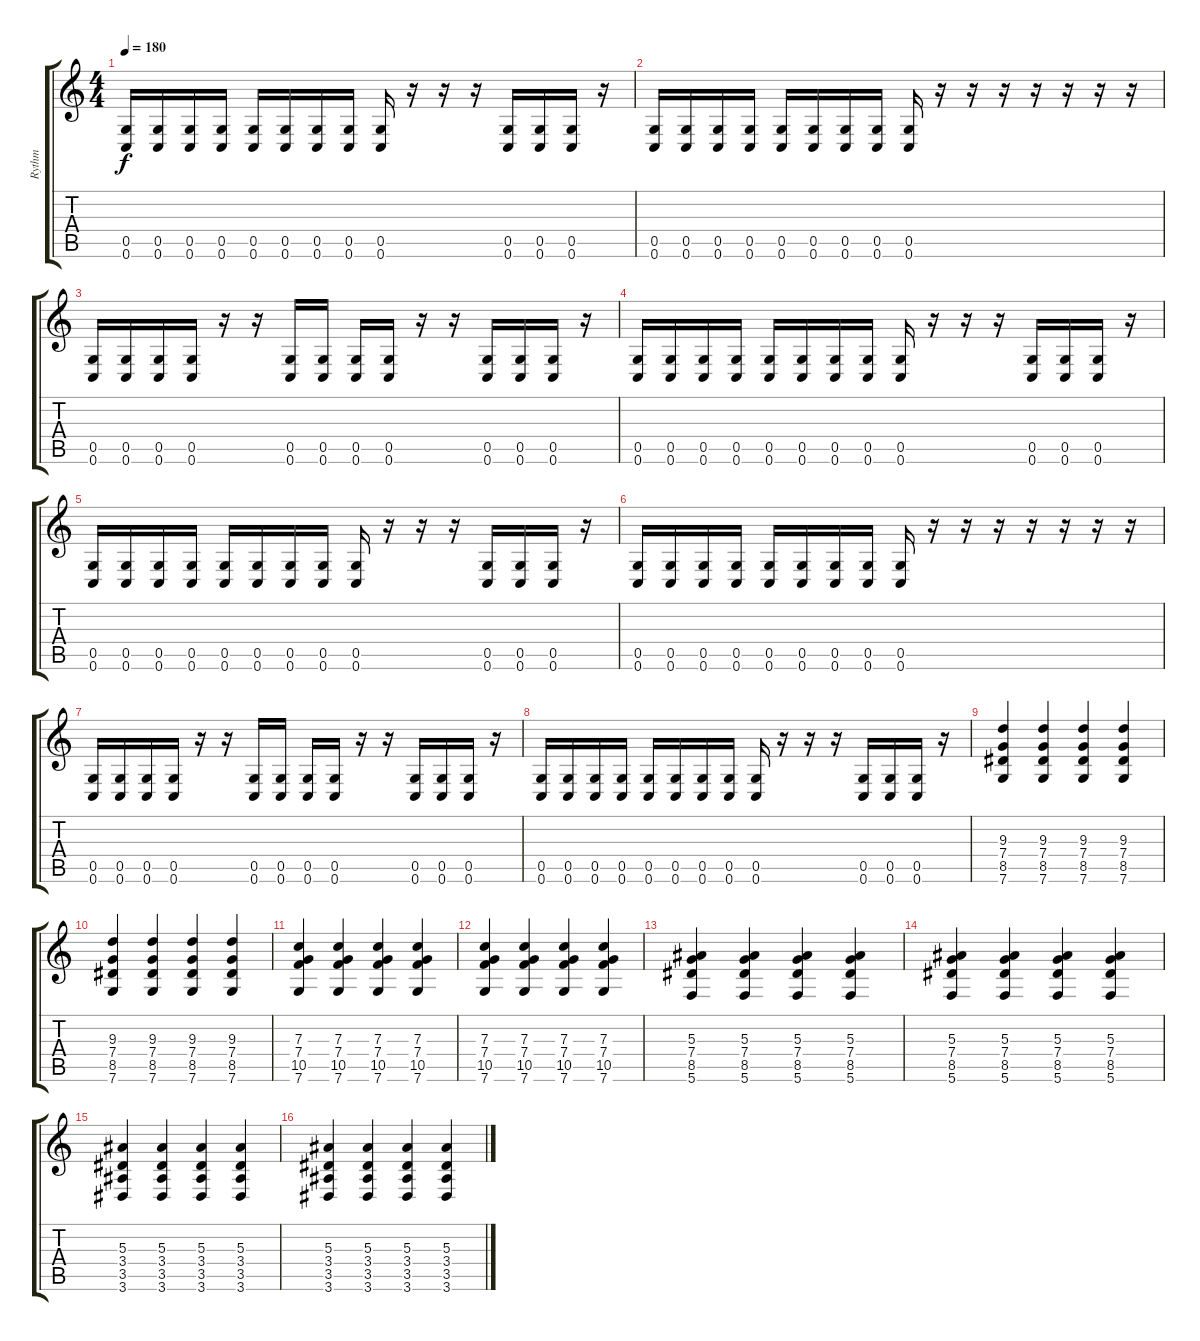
\track ("Rythm" "Rythm") {instrument distortionguitar}
\staff {score tabs}
\tuning (D4 A3 F3 C3 G2 C2) {hide}
\ts (4 4)
\tempo 180
\clef g2
\ks c
(0.5 0.6).16{dy f} (0.5 0.6).16 (0.5 0.6).16 (0.5 0.6).16 (0.5 0.6).16 (0.5 0.6).16 (0.5 0.6).16 (0.5 0.6).16 (0.5 0.6).16 r.16 r.16 r.16 (0.5 0.6).16 (0.5 0.6).16 (0.5 0.6).16 r.16 |
(0.5 0.6).16 (0.5 0.6).16 (0.5 0.6).16 (0.5 0.6).16 (0.5 0.6).16 (0.5 0.6).16 (0.5 0.6).16 (0.5 0.6).16 (0.5 0.6).16 r.16 r.16 r.16 r.16 r.16 r.16 r.16 |
(0.5 0.6).16 (0.5 0.6).16 (0.5 0.6).16 (0.5 0.6).16 r.16 r.16 (0.5 0.6).16 (0.5 0.6).16 (0.5 0.6).16 (0.5 0.6).16 r.16 r.16 (0.5 0.6).16 (0.5 0.6).16 (0.5 0.6).16 r.16 |
(0.5 0.6).16 (0.5 0.6).16 (0.5 0.6).16 (0.5 0.6).16 (0.5 0.6).16 (0.5 0.6).16 (0.5 0.6).16 (0.5 0.6).16 (0.5 0.6).16 r.16 r.16 r.16 (0.5 0.6).16 (0.5 0.6).16 (0.5 0.6).16 r.16 |
(0.5 0.6).16 (0.5 0.6).16 (0.5 0.6).16 (0.5 0.6).16 (0.5 0.6).16 (0.5 0.6).16 (0.5 0.6).16 (0.5 0.6).16 (0.5 0.6).16 r.16 r.16 r.16 (0.5 0.6).16 (0.5 0.6).16 (0.5 0.6).16 r.16 |
(0.5 0.6).16 (0.5 0.6).16 (0.5 0.6).16 (0.5 0.6).16 (0.5 0.6).16 (0.5 0.6).16 (0.5 0.6).16 (0.5 0.6).16 (0.5 0.6).16 r.16 r.16 r.16 r.16 r.16 r.16 r.16 |
(0.5 0.6).16 (0.5 0.6).16 (0.5 0.6).16 (0.5 0.6).16 r.16 r.16 (0.5 0.6).16 (0.5 0.6).16 (0.5 0.6).16 (0.5 0.6).16 r.16 r.16 (0.5 0.6).16 (0.5 0.6).16 (0.5 0.6).16 r.16 |
(0.5 0.6).16 (0.5 0.6).16 (0.5 0.6).16 (0.5 0.6).16 (0.5 0.6).16 (0.5 0.6).16 (0.5 0.6).16 (0.5 0.6).16 (0.5 0.6).16 r.16 r.16 r.16 (0.5 0.6).16 (0.5 0.6).16 (0.5 0.6).16 r.16 |
(9.3 7.4 8.5 7.6).4 (9.3 7.4 8.5 7.6).4 (9.3 7.4 8.5 7.6).4 (9.3 7.4 8.5 7.6).4 |
(9.3 7.4 8.5 7.6).4 (9.3 7.4 8.5 7.6).4 (9.3 7.4 8.5 7.6).4 (9.3 7.4 8.5 7.6).4 |
(7.3 7.4 10.5 7.6).4 (7.3 7.4 10.5 7.6).4 (7.3 7.4 10.5 7.6).4 (7.3 7.4 10.5 7.6).4 |
(7.3 7.4 10.5 7.6).4 (7.3 7.4 10.5 7.6).4 (7.3 7.4 10.5 7.6).4 (7.3 7.4 10.5 7.6).4 |
(5.3 7.4 8.5 5.6).4 (5.3 7.4 8.5 5.6).4 (5.3 7.4 8.5 5.6).4 (5.3 7.4 8.5 5.6).4 |
(5.3 7.4 8.5 5.6).4 (5.3 7.4 8.5 5.6).4 (5.3 7.4 8.5 5.6).4 (5.3 7.4 8.5 5.6).4 |
(5.3 3.4 3.5 3.6).4 (5.3 3.4 3.5 3.6).4 (5.3 3.4 3.5 3.6).4 (5.3 3.4 3.5 3.6).4 |
(5.3 3.4 3.5 3.6).4 (5.3 3.4 3.5 3.6).4 (5.3 3.4 3.5 3.6).4 (5.3 3.4 3.5 3.6).4
